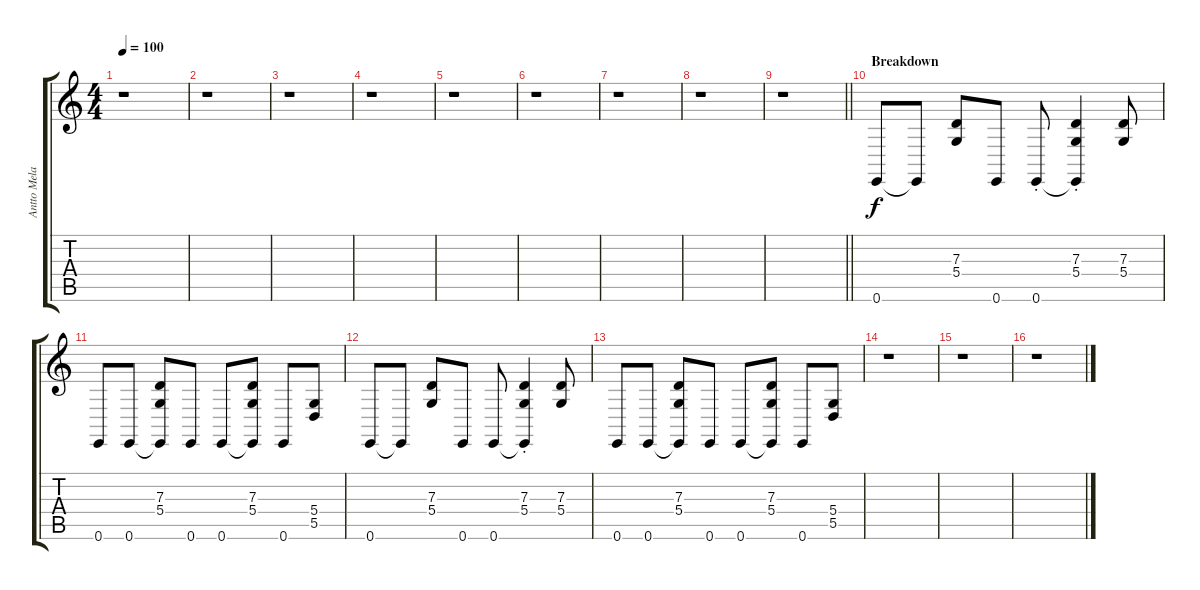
\track ("Antto Melasniemi (Keyboard)" "Antto Mela") {instrument clavinet}
\staff {score tabs}
\tuning (E4 B3 G3 D3 A2 E2) {hide}
\ts (4 4)
\tempo 100
\clef g2
\ks c
r.1{dy f} |
r.1 |
r.1 |
r.1 |
r.1 |
r.1 |
r.1 |
r.1 |
\barLineRight lightlight
r.1 |
\section ("" "Breakdown")
0.6.8 0.6{t}.8 (7.3 5.4).8 0.6.8 0.6{st}.8 (7.3{st} 5.4{st} 0.6{t}).4 (7.3 5.4).8 |
0.6.8 0.6.8 (7.3 5.4 0.6{t}).8 0.6.8 0.6.8 (7.3 5.4 0.6{t}).8 0.6.8 (5.4 5.5).8 |
0.6.8 0.6{t}.8 (7.3 5.4).8 0.6.8 0.6.8 (7.3{st} 5.4{st} 0.6{t}).4 (7.3 5.4).8 |
0.6.8 0.6.8 (7.3 5.4 0.6{t}).8 0.6.8 0.6.8 (7.3 5.4 0.6{t}).8 0.6.8 (5.4 5.5).8 |
r.1 |
r.1 |
r.1
